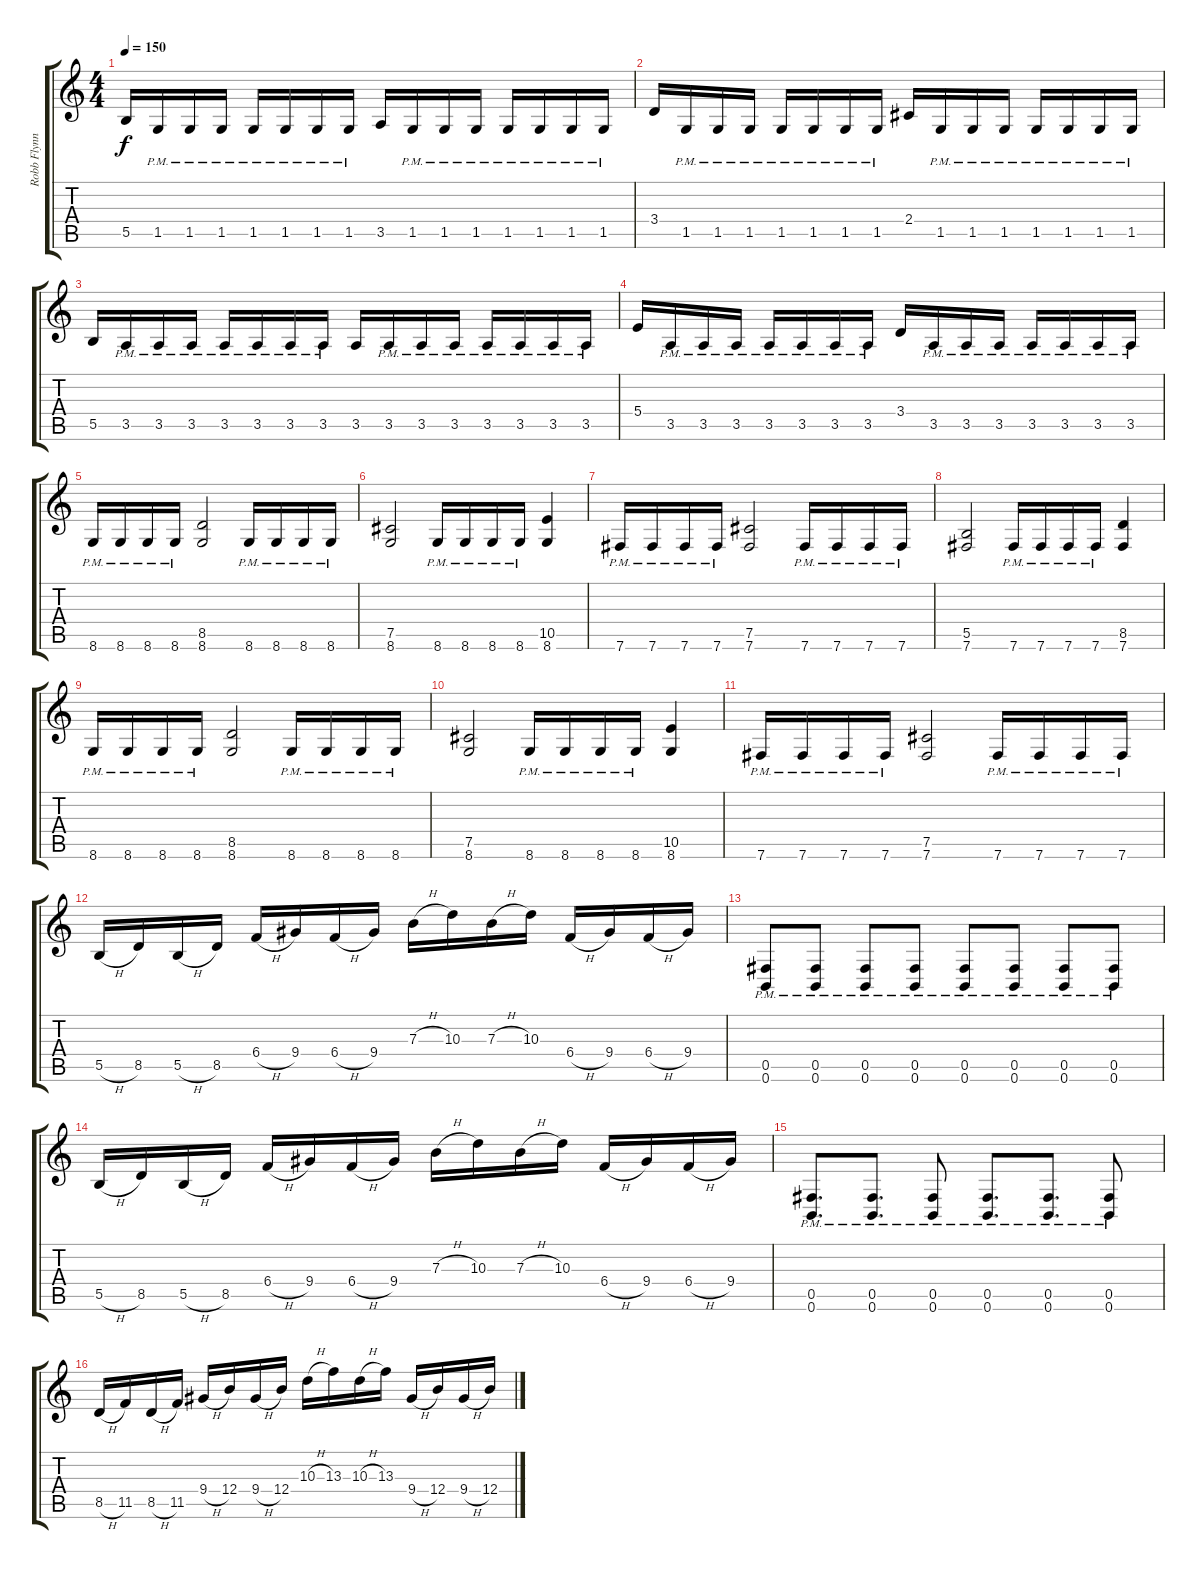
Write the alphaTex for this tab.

\track ("Robb Flynn" "Robb Flynn") {instrument distortionguitar}
\staff {score tabs}
\tuning (Db4 Ab3 E3 B2 Gb2 B1) {hide}
\ts (4 4)
\tempo 150
\clef g2
\ks c
5.5.16{dy f} 1.5{pm}.16 1.5{pm}.16 1.5{pm}.16 1.5{pm}.16 1.5{pm}.16 1.5{pm}.16 1.5{pm}.16 3.5.16 1.5{pm}.16 1.5{pm}.16 1.5{pm}.16 1.5{pm}.16 1.5{pm}.16 1.5{pm}.16 1.5{pm}.16 |
3.4.16 1.5{pm}.16 1.5{pm}.16 1.5{pm}.16 1.5{pm}.16 1.5{pm}.16 1.5{pm}.16 1.5{pm}.16 2.4.16 1.5{pm}.16 1.5{pm}.16 1.5{pm}.16 1.5{pm}.16 1.5{pm}.16 1.5{pm}.16 1.5{pm}.16 |
5.5.16 3.5{pm}.16 3.5{pm}.16 3.5{pm}.16 3.5{pm}.16 3.5{pm}.16 3.5{pm}.16 3.5{pm}.16 3.5.16 3.5{pm}.16 3.5{pm}.16 3.5{pm}.16 3.5{pm}.16 3.5{pm}.16 3.5{pm}.16 3.5{pm}.16 |
5.4.16 3.5{pm}.16 3.5{pm}.16 3.5{pm}.16 3.5{pm}.16 3.5{pm}.16 3.5{pm}.16 3.5{pm}.16 3.4.16 3.5{pm}.16 3.5{pm}.16 3.5{pm}.16 3.5{pm}.16 3.5{pm}.16 3.5{pm}.16 3.5{pm}.16 |
8.6{pm}.16 8.6{pm}.16 8.6{pm}.16 8.6{pm}.16 (8.5 8.6).2 8.6{pm}.16 8.6{pm}.16 8.6{pm}.16 8.6{pm}.16 |
(7.5 8.6).2 8.6{pm}.16 8.6{pm}.16 8.6{pm}.16 8.6{pm}.16 (10.5 8.6).4 |
7.6{pm}.16 7.6{pm}.16 7.6{pm}.16 7.6{pm}.16 (7.5 7.6).2 7.6{pm}.16 7.6{pm}.16 7.6{pm}.16 7.6{pm}.16 |
(5.5 7.6).2 7.6{pm}.16 7.6{pm}.16 7.6{pm}.16 7.6{pm}.16 (8.5 7.6).4 |
8.6{pm}.16 8.6{pm}.16 8.6{pm}.16 8.6{pm}.16 (8.5 8.6).2 8.6{pm}.16 8.6{pm}.16 8.6{pm}.16 8.6{pm}.16 |
(7.5 8.6).2 8.6{pm}.16 8.6{pm}.16 8.6{pm}.16 8.6{pm}.16 (10.5 8.6).4 |
7.6{pm}.16 7.6{pm}.16 7.6{pm}.16 7.6{pm}.16 (7.5 7.6).2 7.6{pm}.16 7.6{pm}.16 7.6{pm}.16 7.6{pm}.16 |
5.5{h}.16 8.5.16 5.5{h}.16 8.5.16 6.4{h}.16 9.4.16 6.4{h}.16 9.4.16 7.3{h}.16 10.3.16 7.3{h}.16 10.3.16 6.4{h}.16 9.4.16 6.4{h}.16 9.4.16 |
(0.5{pm} 0.6{pm}).8 (0.5{pm} 0.6{pm}).8 (0.5{pm} 0.6{pm}).8 (0.5{pm} 0.6{pm}).8 (0.5{pm} 0.6{pm}).8 (0.5{pm} 0.6{pm}).8 (0.5{pm} 0.6{pm}).8 (0.5{pm} 0.6{pm}).8 |
5.5{h}.16 8.5.16 5.5{h}.16 8.5.16 6.4{h}.16 9.4.16 6.4{h}.16 9.4.16 7.3{h}.16 10.3.16 7.3{h}.16 10.3.16 6.4{h}.16 9.4.16 6.4{h}.16 9.4.16 |
(0.5{pm} 0.6{pm}).8{d} (0.5{pm} 0.6{pm}).8{d} (0.5{pm} 0.6{pm}).8 (0.5{pm} 0.6{pm}).8{d} (0.5{pm} 0.6{pm}).8{d} (0.5{pm} 0.6{pm}).8 |
8.5{h}.16 11.5.16 8.5{h}.16 11.5.16 9.4{h}.16 12.4.16 9.4{h}.16 12.4.16 10.3{h}.16 13.3.16 10.3{h}.16 13.3.16 9.4{h}.16 12.4.16 9.4{h}.16 12.4.16
